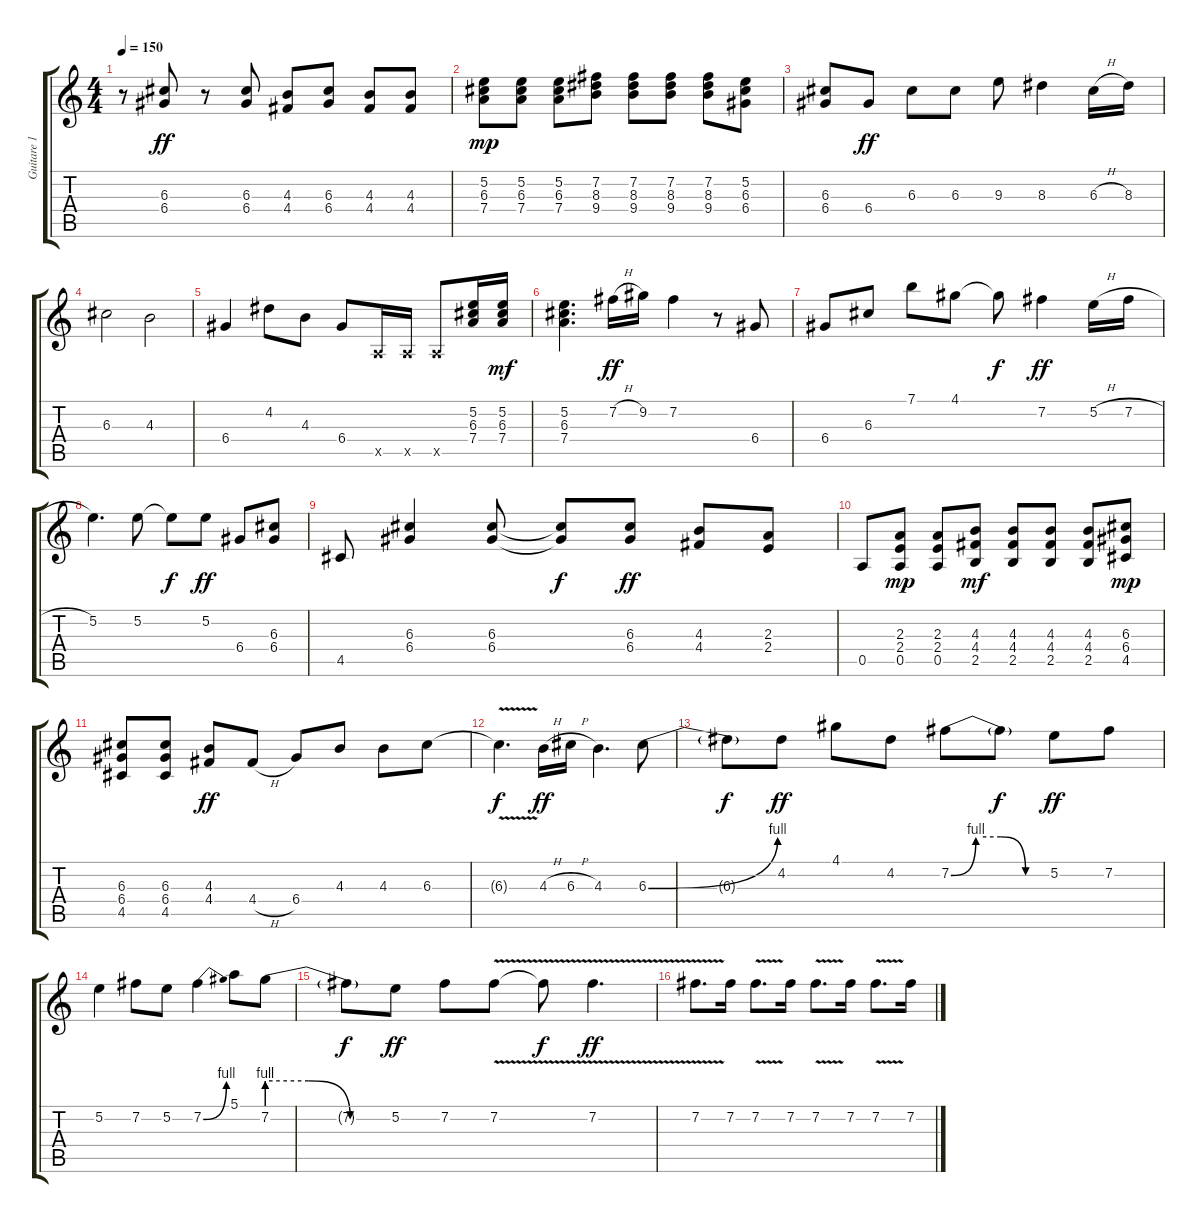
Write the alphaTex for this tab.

\track ("Guitare 1" "Guitare 1") {instrument electricguitarjazz}
\staff {score tabs}
\tuning (E4 B3 G3 D3 A2 E2) {hide}
\ts (4 4)
\tempo 150
\clef g2
\ks c
r.8{dy ff} (6.3 6.4).8 r.8 (6.3 6.4).8 (4.3 4.4).8 (6.3 6.4).8 (4.3 4.4).8 (4.3 4.4).8 |
(5.2 6.3 7.4).8{dy mp} (5.2 6.3 7.4).8 (5.2 6.3 7.4).8 (7.2 8.3 9.4).8 (7.2 8.3 9.4).8 (7.2 8.3 9.4).8 (7.2 8.3 9.4).8 (5.2 6.3 6.4).8 |
(6.3 6.4).8 6.4.8{dy ff} 6.3.8 6.3.8 9.3.8 8.3.4 6.3{h}.16 8.3.16 |
6.3.2 4.3.2 |
6.4.4 4.2.8 4.3.8 6.4.8 0.5{x}.16 0.5{x}.16 0.5{x}.8 (5.2 6.3 7.4).16 (5.2 6.3 7.4).16{dy mf} |
(5.2 6.3 7.4).4{d} 7.2{h}.16{dy ff} 9.2.16 7.2.4 r.8 6.4.8 |
6.4.8 6.3.8 7.1.8 4.1.8 4.1{t}.8{dy f} 7.2.4{dy ff} 5.2{h}.16 7.2{h}.16 |
5.2.4{d} 5.2.8 5.2{t}.8{dy f} 5.2.8{dy ff} 6.4.8 (6.3 6.4).8 |
4.5.8 (6.3 6.4).4 (6.3 6.4).8 (6.3{t} 6.4{t}).8{dy f} (6.3 6.4).8{dy ff} (4.3 4.4).8 (2.3 2.4).8 |
0.5.8 (2.3 2.4 0.5).8{dy mp} (2.3 2.4 0.5).8 (4.3 4.4 2.5).8{dy mf} (4.3 4.4 2.5).8 (4.3 4.4 2.5).8 (4.3 4.4 2.5).8 (6.3 6.4 4.5).8{dy mp} |
(6.3 6.4 4.5).8 (6.3 6.4 4.5).8 (4.3 4.4).8{dy ff} 4.4{h}.8 6.4.8 4.3.8 4.3.8 6.3.8 |
6.3{v t}.4{d dy f} 4.3{h}.16{dy ff} 6.3{h}.16 4.3.4{d} 6.3{be (bend 0 0 60 4)}.8 |
6.3{t}.8{dy f} 4.2.8{dy ff} 4.1.8 4.2.8 7.2{be (custom 0 0 15 4 30 4 45 0 60 0)}.8 7.2{t}.8{dy f} 5.2.8{dy ff} 7.2.8 |
5.2.4 7.2.8 5.2.8 7.2{be (bend 0 0 60 4)}.4 5.1.8 7.2{be (custom 0 4 20 4 40 0 60 0)}.8 |
7.2{t}.8{dy f} 5.2.8{dy ff} 7.2.8 7.2{v}.8 7.2{t}.8{dy f} 7.2{v}.4{d dy ff} |
7.2{v}.8{d} 7.2.16 7.2{v}.8{d} 7.2.16 7.2{v}.8{d} 7.2.16 7.2{v}.8{d} 7.2.16
